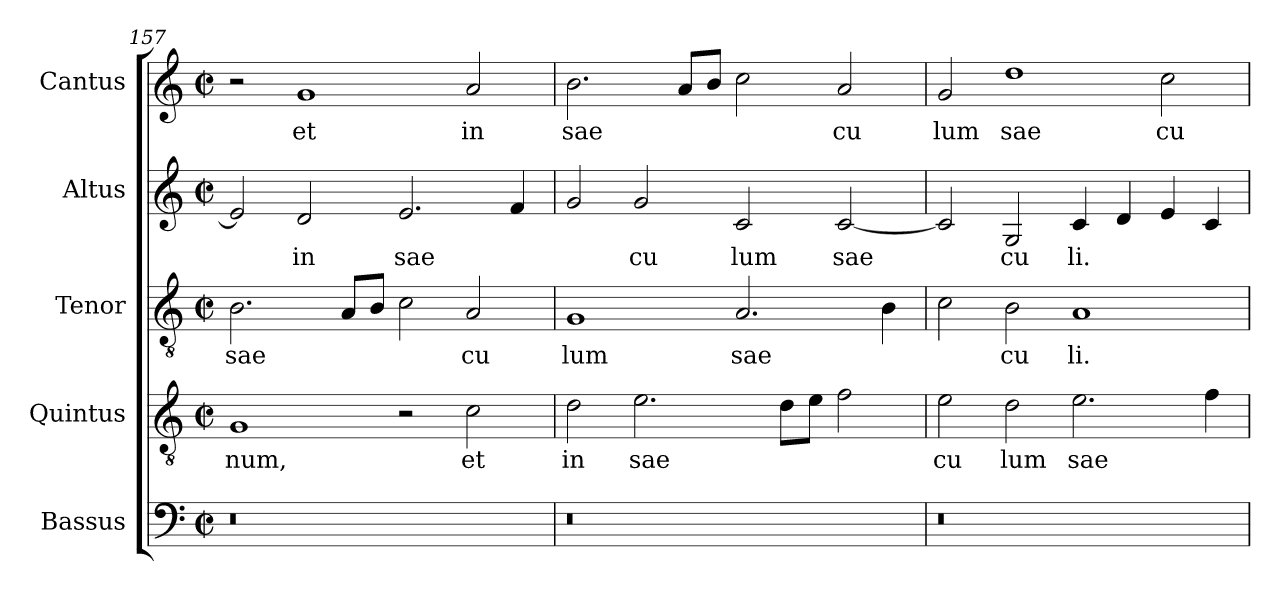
**kern	**kern	**text	**kern	**text	**kern	**text	**kern	**text
*part5	*part4	*part4	*part3	*part3	*part2	*part2	*part1	*part1
*staff5	*staff4	*staff4	*staff3	*staff3	*staff2	*staff2	*staff1	*staff1
*I"Bassus	*I"Quintus	*	*I"Tenor	*	*I"Altus	*	*I"Cantus	*
*clefF4	*clefGv2	*	*clefGv2	*	*clefG2	*	*clefG2	*
*M2/2	*M2/2	*	*M2/2	*	*M2/2	*	*M2/2	*
*met(c|)	*met(c|)	*	*met(c|)	*	*met(c|)	*	*met(c|)	*
=157	=157	=157	=157	=157	=157	=157	=157	=157
!	!	!LO:LY:b:cj	!	!LO:LY:b	!	!	!	!
0r	1G	num,	2.B\	sae	2e/]	.	2r	.
!	!	!	!	!	!	!LO:LY:b:cj	!	!LO:LY:b:cj
.	.	.	.	.	2d/	in	1g	et
.	.	.	8A/L	.	.	.	.	.
.	.	.	8B/J	.	.	.	.	.
!	!	!	!	!	!	!LO:LY:b	!	!
.	2r	.	2c\	.	2.e/	sae	.	.
!	!	!LO:LY:b:cj	!	!LO:LY:b:cj	!	!	!	!LO:LY:b:cj
.	2c\	et	2A/	cu	.	.	2a/	in
.	.	.	.	.	4f/	.	.	.
!!LO:LB:g=z
=158	=158	=158	=158	=158	=158	=158	=158	=158
!	!	!LO:LY:b:cj	!	!LO:LY:b:cj	!	!	!	!LO:LY:b
0r	2d\	in	1G	lum	2g/	.	2.b\	sae
!	!	!LO:LY:b	!	!	!	!LO:LY:b:cj	!	!
.	2.e\	sae	.	.	2g/	cu	.	.
.	.	.	.	.	.	.	8a/L	.
.	.	.	.	.	.	.	8b/J	.
!	!	!	!	!LO:LY:b	!	!LO:LY:b:cj	!	!
.	.	.	2.A/	sae	2c/	lum	2cc\	.
.	8d\L	.	.	.	.	.	.	.
.	8e\J	.	.	.	.	.	.	.
!	!	!	!	!	!	!LO:LY:b	!	!LO:LY:b:cj
.	2f\	.	.	.	[<2c/	sae	2a/	cu
.	.	.	4B\	.	.	.	.	.
=159	=159	=159	=159	=159	=159	=159	=159	=159
!	!	!LO:LY:b:cj	!	!	!	!	!	!LO:LY:b:cj
0r	2e\	cu	2c\	.	2c/]	.	2g/	lum
!	!	!LO:LY:b:cj	!	!LO:LY:b:cj	!	!LO:LY:b:cj	!	!LO:LY:b:cj
.	2d\	lum	2B\	cu	2G/	cu	1dd	sae
!	!	!LO:LY:b	!	!LO:LY:b:cj	!	!LO:LY:b:cj	!	!
.	2.e\	sae	1A	li.	4c/	li.	.	.
.	.	.	.	.	4d/	.	.	.
!	!	!	!	!	!	!	!	!LO:LY:b:cj
.	.	.	.	.	4e/	.	2cc\	cu
.	4f\	.	.	.	4c/	.	.	.
=	=	=	=	=	=	=	=	=
*-	*-	*-	*-	*-	*-	*-	*-	*-
